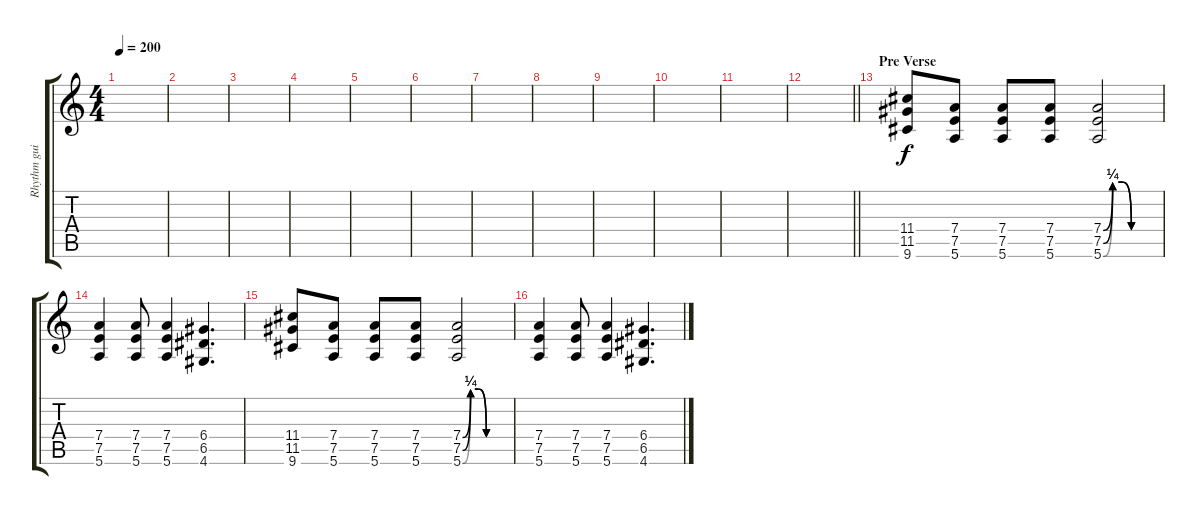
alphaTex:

\track ("Rhythm guitar" "Rhythm gui") {instrument distortionguitar}
\staff {score tabs}
\tuning (E4 B3 G3 D3 A2 E2) {hide}
\ts (4 4)
\tempo 200
\clef g2
\ks c
|
|
|
|
|
|
|
|
|
|
|
\barLineRight lightlight
|
\section ("" "Pre Verse")
(11.4 11.5 9.6).8 (7.4 7.5 5.6).8 (7.4 7.5 5.6).8 (7.4 7.5 5.6).8 (7.4{be (custom 0 0 10 1 20 1 30 0 60 0)} 7.5{be (custom 0 0 10 1 20 1 30 0 60 0)} 5.6{be (custom 0 0 10 1 20 1 30 0 60 0)}).2 |
(7.4 7.5 5.6).4 (7.4 7.5 5.6).8 (7.4 7.5 5.6).4 (6.4 6.5 4.6).4{d} |
(11.4 11.5 9.6).8 (7.4 7.5 5.6).8 (7.4 7.5 5.6).8 (7.4 7.5 5.6).8 (7.4{be (custom 0 0 10 1 20 1 30 0 60 0)} 7.5{be (custom 0 0 10 1 20 1 30 0 60 0)} 5.6{be (custom 0 0 10 1 20 1 30 0 60 0)}).2 |
(7.4 7.5 5.6).4 (7.4 7.5 5.6).8 (7.4 7.5 5.6).4 (6.4 6.5 4.6).4{d}
